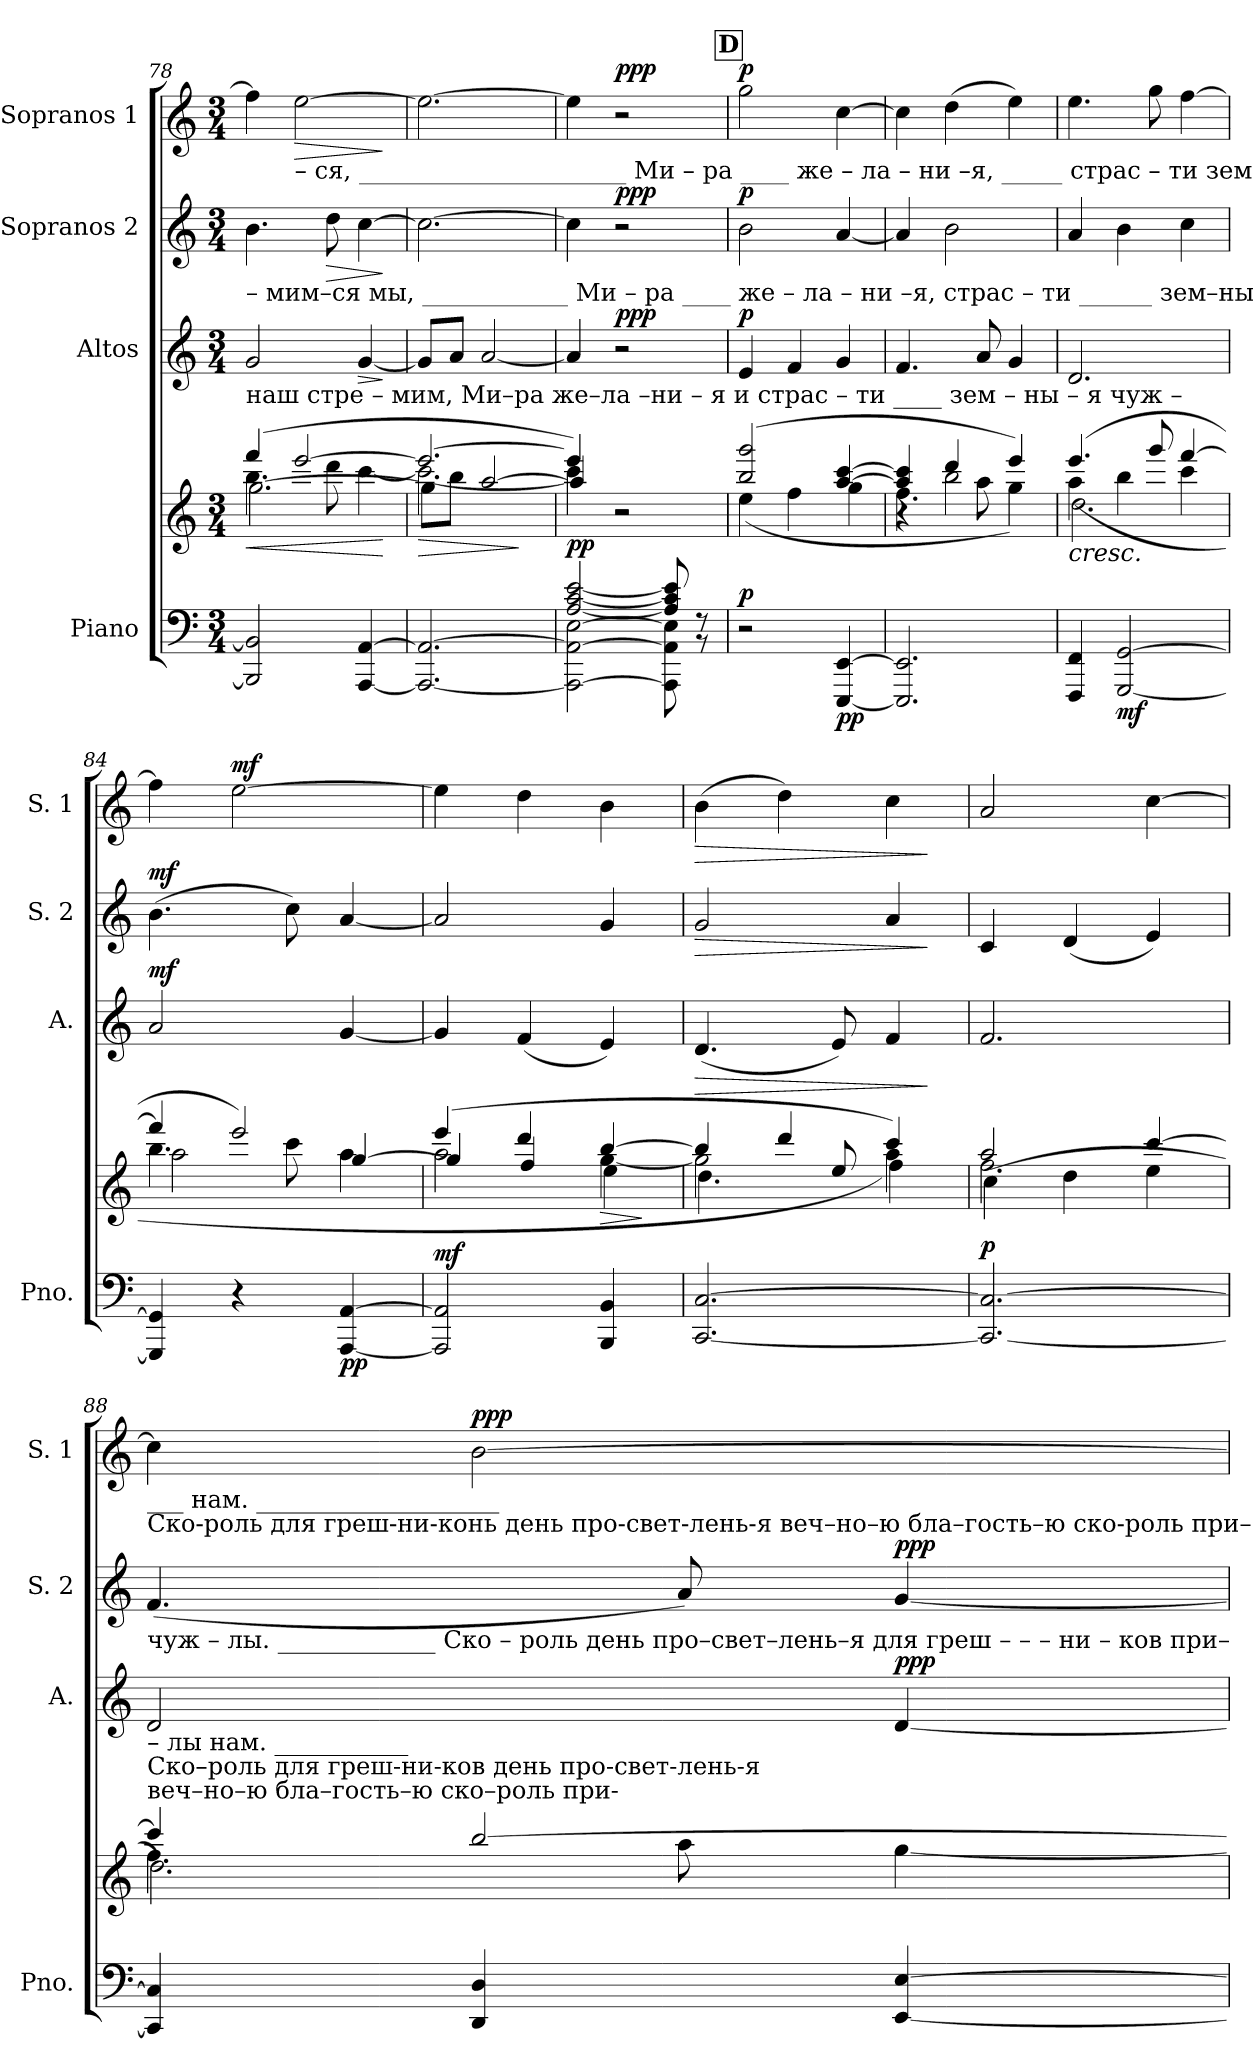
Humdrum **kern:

**kern	**kern	**dynam	**kern	**dynam	**kern	**dynam	**kern	**dynam
*part4	*part4	*part4	*part3	*part3	*part2	*part2	*part1	*part1
*staff5	*staff4	*staff4/5	*staff3	*staff3	*staff2	*staff2	*staff1	*staff1
*I"Piano	*	*	*I"Altos	*	*I"Sopranos 2	*	*I"Sopranos 1	*
*I'Pno.	*	*	*I'A.	*	*I'S. 2	*	*I'S. 1	*
!!LO:PB:g=z
*clefF4	*clefG2	*	*clefG2	*	*clefG2	*	*clefG2	*
*k[]	*k[]	*	*k[]	*	*k[]	*	*k[]	*
*M3/4	*M3/4	*	*M3/4	*	*M3/4	*	*M3/4	*
=78	=78	=78	=78	=78	=78	=78	=78	=78
!	!	!	!	!	!LO:TX:b:t=– мим–ся  мы, ____________                     Ми  –  ра ____   же     –       ла  – ни –я,     страс  –  ти ______   зем–ны     –     я     для  нас	!	!	!
!	!	!	!LO:TX:b:t=наш       стре    –    мим,                        Ми–ра  же–ла –ни – я      и                           страс – ти ____   зем  –  ны     –     я     чуж  –	!	!	!	!	!
!	!	!LO:HP:b	!	!	!	!	!	!
*	*^	*	*	*	*	*	*	*
*	*	*^	*	*	*	*	*	*	*
2BBB/] 2BB/]	(4fff/	4.bb\	[2.gg\	<	2g/	.	4.b\	.	4ff\]	.
!	!	!	!	!	!	!	!	!	!LO:TX:b:t=–  ся, ______________________            Ми  –  ра ____   же     –       ла  – ни –я, _____  страс     –       ти  зем –ны     –   я     чуж –  ды __	!
!	!	!	!	!	!	!	!	!	!	!LO:HP:b
.	[2eee/	.	.	.	.	.	.	.	[2ee\	>
!	!	!	!	!	!	!	!	!LO:HP:b	!	!
.	.	8ddd\	.	.	.	.	8dd\	>	.	.
!	!	!	!	!	!	!LO:HP:b	!	!	!	!
[4AAA/ [4AA/	.	[4ccc\	.	.	[4g/	>	[4cc\	.	.	.
*	*v	*v	*v	*	*	*	*	*	*	*
.	.	[	.	]	.	]	.	]
=79	=79	=79	=79	=79	=79	=79	=79	=79
!	!	!LO:HP:b	!	!	!	!	!	!
*	*^	*	*	*	*	*	*	*
*	*	*^	*	*	*	*	*	*	*
2.AAA/_ 2.AA/_	2.eee/_	2.ccc\_	8gg\L]	>	8g/L]	.	2.cc\_	.	2.ee\_	.
.	.	.	8bb\J	.	8a/J	.	.	.	.	.
.	.	.	[2aa/	.	[2a/	.	.	.	.	.
*	*v	*v	*v	*	*	*	*	*	*	*
.	.	]	.	.	.	.	.	.
=80	=80	=80	=80	=80	=80	=80	=80	=80
*^	*^	*	*	*	*	*	*	*
*	*	*	*^	*	*	*	*	*	*	*
!	!	!	!	!	!LO:DY:b	!	!	!	!	!	!
2AAA\_ 2AA\_ [2E\	[2A/ [2c/ [2e/	4eee/])	4ccc\]	4aa/]	pp	4a/]	.	4cc\]	.	4ee\]	.
!	!	!	!	!	!	!	!LO:DY:a	!	!LO:DY:a	!	!LO:DY:a
.	.	2r	2r	2r	.	2r	ppp	2r	ppp	2r	ppp
8AAA\] 8AA\] 8E\]	8A/] 8c/] 8e/]	.	.	.	.	.	.	.	.	.	.
8r	8r	.	.	.	.	.	.	.	.	.	.
*	*	*	*v	*v	*	*	*	*	*	*	*
!!LO:REH:place=s1:a:B:fs=12:t=D
=81	=81	=81	=81	=81	=81	=81	=81	=81	=81	=81
!	!	!	!	!LO:DY:a=2	!	!LO:DY:a	!	!LO:DY:a	!	!LO:DY:a
*v	*v	*	*	*	*	*	*	*	*	*
2r	(2bb/ 2ggg/	(4ee\	p	4e/	p	2b\	p	2gg\	p
.	.	4ff\	.	4f/	.	.	.	.	.
!	!	!	!LO:DY:b=2	!	!	!	!	!	!
[4EEE/ [4EE/	[4aa/ [4ccc/	4gg\	pp	4g/	.	[4a/	.	[4cc\	.
=82	=82	=82	=82	=82	=82	=82	=82	=82	=82
*	*	*^	*	*	*	*	*	*	*
2.EEE/] 2.EE/]	4aa/] 4ccc/]	4.ff\	4r	.	4.f/	.	4a/]	.	4cc\]	.
.	4ddd/	.	2bb\	.	.	.	2b\	.	(4dd\	.
.	.	8aa\	.	.	8a/	.	.	.	.	.
.	4eee/)	4gg\)	.	.	4g/	.	.	.	4ee\)	.
=83	=83	=83	=83	=83	=83	=83	=83	=83	=83	=83
!	!	!	!	!LO:HP:b	!	!	!	!	!	!
4FFF/ 4FF/	(4.eee/	(4aa\	2.dd\	<	2.d/	.	4a/	.	4.ee\	.
!	!	!	!	!LO:DY:b=2	!	!	!	!	!	!
[2GGG/ [2GG/	.	4bb\	.	mf	.	.	4b\	.	.	.
.	8ggg/	.	.	.	.	.	.	.	8gg\	.
.	[4fff/	4ccc\	.	.	.	.	4cc\	.	[4ff\	.
*	*v	*v	*v	*	*	*	*	*	*	*
.	.	[	.	.	.	.	.	.
=84	=84	=84	=84	=84	=84	=84	=84	=84
*	*^	*	*	*	*	*	*	*
*	*	*^	*	*	*	*	*	*	*
!	!	!	!	!	!	!LO:DY:a	!	!LO:DY:a	!	!
4GGG/] 4GG/]	4fff/]	4.bb\	2aa\	.	2a/	mf	(4.b\	mf	4ff\]	.
!	!	!	!	!	!	!	!	!	!	!LO:DY:a
4r	2eee/)	.	.	.	.	.	.	.	[2ee\	mf
.	.	8ccc\	.	.	.	.	8cc\)	.	.	.
!	!	!	!	!LO:DY:b=2	!	!	!	!	!	!
[4AAA/ [4AA/	.	4aa\	[4gg/	pp	[4g/	.	[4a/	.	.	.
=85	=85	=85	=85	=85	=85	=85	=85	=85	=85	=85
!	!	!	!	!LO:DY:a=2	!	!	!	!	!	!
2AAA/] 2AA/]	(4eee/	2aa\	4gg/]	mf	4g/]	.	2a/]	.	4ee\]	.
.	4ddd/	.	4ff/	.	(4f/	.	.	.	4dd\	.
!	!	!	!	!LO:HP:b	!	!	!	!	!	!
4BBB/ 4BB/	[4bb/	[4gg\	4ee\	>	4e/)	.	4g/	.	4b\	.
*	*v	*v	*v	*	*	*	*	*	*	*
.	.	]	.	.	.	.	.	.
=86	=86	=86	=86	=86	=86	=86	=86	=86
*	*^	*	*	*	*	*	*	*
*	*	*^	*	*	*	*	*	*	*
!	!	!	!	!	!	!LO:HP:b	!	!LO:HP:b	!	!LO:HP:b
[2.CC/ [2.C/	4bb/]	2gg\]	4.dd\	.	(4.d/	>	2g/	>	(4b\	>
.	4ddd/	.	.	.	.	.	.	.	4dd\)	.
.	.	.	8ee/	.	8e/)	.	.	.	.	.
.	4ccc/)	4aa\)	4ff\	.	4f/	.	4a/	.	4cc\	.
*	*v	*v	*v	*	*	*	*	*	*	*
.	.	.	.	]	.	]	.	]
=87	=87	=87	=87	=87	=87	=87	=87	=87
*	*^	*	*	*	*	*	*	*
*	*	*^	*	*	*	*	*	*	*
!	!	!	!	!LO:DY:a=2	!	!	!	!	!	!
2.CC/_ 2.C/_	2aa/	2.ff\	(4cc\	p	2.f/	.	4c/	.	2a/	.
.	.	.	4dd\	.	.	.	(4d/	.	.	.
.	[4ccc/	.	4ee\	.	.	.	4e/)	.	[4cc\	.
!!LO:LB:g=z
=88	=88	=88	=88	=88	=88	=88	=88	=88	=88	=88
!	!	!	!	!	!	!	!	!	!LO:TX:b:t=___  нам. ____________________	!
!	!	!	!	!	!	!	!	!	!LO:TX:b:t=Ско-роль для греш-ни-конь день про-свет-лень-я веч–но–ю  бла–гость–ю  ско-роль при–	!
!	!	!	!	!	!	!	!LO:TX:b:t=чуж    –   лы. _____________                   Ско – роль день             про–свет–лень–я  для  греш       –       –       –    ни – ков     при–	!	!	!
!	!	!	!	!	!LO:TX:b:t=– лы         нам. ___________	!	!	!	!	!
!	!	!	!	!	!LO:TX:b:t=Ско–роль для греш-ни-ков день про-свет-лень-я	!	!	!	!	!
!	!	!	!	!	!LO:TX:b:t=веч–но–ю  бла–гость–ю ско–роль при-	!	!	!	!	!
4CC/] 4C/]	4ccc/]	4.ff\	2.dd\)	.	2d/	.	(4.f/	.	4cc\]	.
!	!	!	!	!	!	!	!	!	!	!LO:DY:a
4DD/ 4D/	[2bb/	.	.	.	.	.	.	.	[2b\	ppp
.	.	8aa\	.	.	.	.	8a/)	.	.	.
!	!	!	!	!	!	!LO:DY:a	!	!LO:DY:a	!	!
[4EE/ [4E/	.	[4gg\	.	.	[4d/	ppp	[4g/	ppp	.	.
*	*v	*v	*v	*	*	*	*	*	*	*
=	=	=	=	=	=	=	=	=
*-	*-	*-	*-	*-	*-	*-	*-	*-
